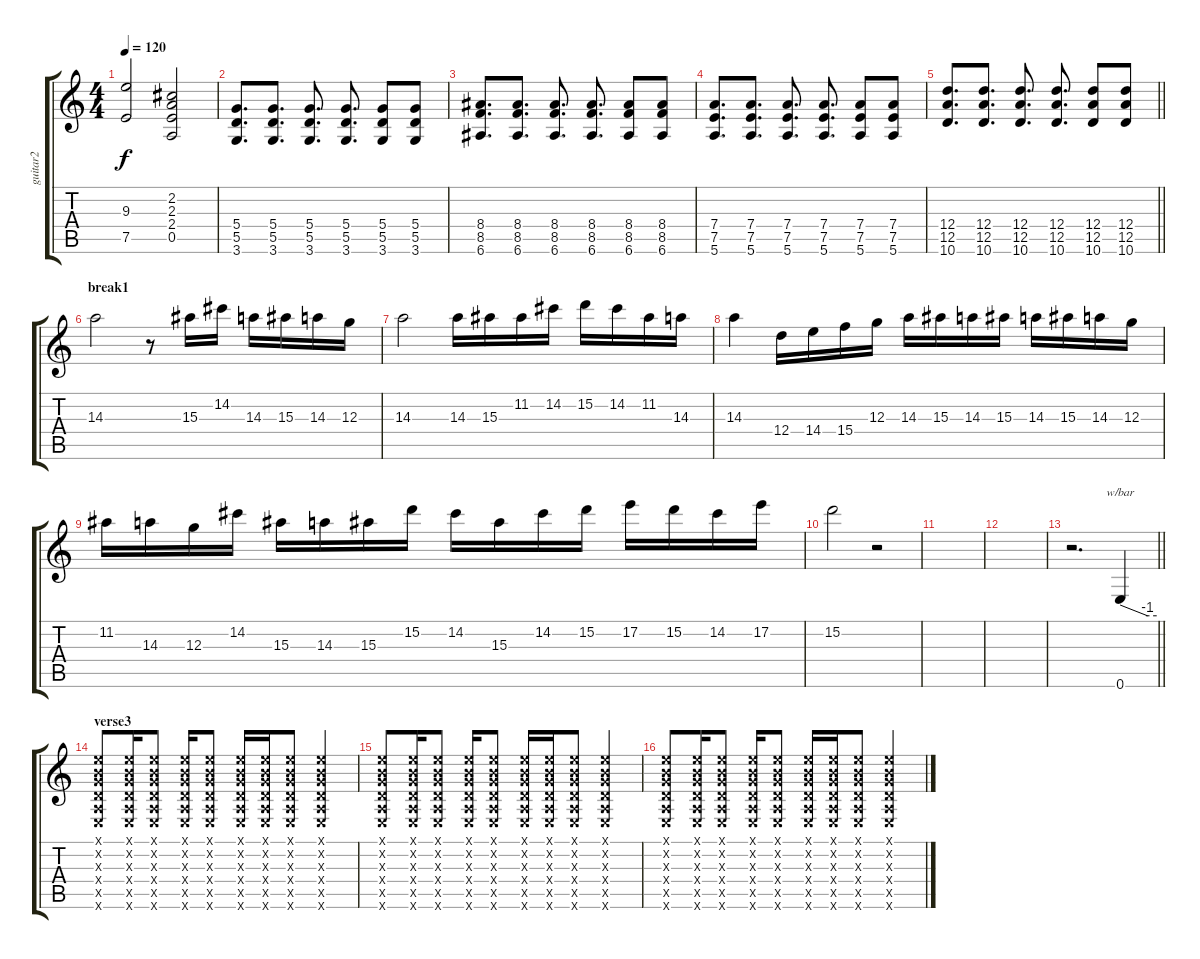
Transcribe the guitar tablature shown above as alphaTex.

\track ("guitar2" "guitar2") {instrument overdrivenguitar}
\staff {score tabs}
\tuning (E4 B3 G3 D3 A2 E2) {hide}
\ts (4 4)
\tempo 120
\clef g2
\ks c
(9.3 7.5).2{dy f} (2.2 2.3 2.4 0.5).2 |
(5.4 5.5 3.6).8{d} (5.4 5.5 3.6).8{d} (5.4 5.5 3.6).8{d} (5.4 5.5 3.6).8{d} (5.4 5.5 3.6).8 (5.4 5.5 3.6).8 |
(8.4 8.5 6.6).8{d} (8.4 8.5 6.6).8{d} (8.4 8.5 6.6).8{d} (8.4 8.5 6.6).8{d} (8.4 8.5 6.6).8 (8.4 8.5 6.6).8 |
(7.4 7.5 5.6).8{d} (7.4 7.5 5.6).8{d} (7.4 7.5 5.6).8{d} (7.4 7.5 5.6).8{d} (7.4 7.5 5.6).8 (7.4 7.5 5.6).8 |
\barLineRight lightlight
(12.4 12.5 10.6).8{d} (12.4 12.5 10.6).8{d} (12.4 12.5 10.6).8{d} (12.4 12.5 10.6).8{d} (12.4 12.5 10.6).8 (12.4 12.5 10.6).8 |
\section ("" "break1")
14.3.2 r.8 15.3.16 14.2.16 14.3.16 15.3.16 14.3.16 12.3.16 |
14.3.2 14.3.16 15.3.16 11.2.16 14.2.16 15.2.16 14.2.16 11.2.16 14.3.16 |
14.3.4 12.4.16 14.4.16 15.4.16 12.3.16 14.3.16 15.3.16 14.3.16 15.3.16 14.3.16 15.3.16 14.3.16 12.3.16 |
11.2.16 14.3.16 12.3.16 14.2.16 15.3.16 14.3.16 15.3.16 15.2.16 14.2.16 15.3.16 14.2.16 15.2.16 17.2.16 15.2.16 14.2.16 17.2.16 |
15.2.2 r.2 |
|
|
\barLineRight lightlight
r.2{d} 0.6.4{tbe (custom default 0 0 45 -4 60 -4)} |
\section ("" "verse3")
(0.1{x} 0.2{x} 0.3{x} 0.4{x} 0.5{x} 0.6{x}).8 (0.1{x} 0.2{x} 0.3{x} 0.4{x} 0.5{x} 0.6{x}).16 (0.1{x} 0.2{x} 0.3{x} 0.4{x} 0.5{x} 0.6{x}).8 (0.1{x} 0.2{x} 0.3{x} 0.4{x} 0.5{x} 0.6{x}).16 (0.1{x} 0.2{x} 0.3{x} 0.4{x} 0.5{x} 0.6{x}).8 (0.1{x} 0.2{x} 0.3{x} 0.4{x} 0.5{x} 0.6{x}).16 (0.1{x} 0.2{x} 0.3{x} 0.4{x} 0.5{x} 0.6{x}).16 (0.1{x} 0.2{x} 0.3{x} 0.4{x} 0.5{x} 0.6{x}).8 (0.1{x} 0.2{x} 0.3{x} 0.4{x} 0.5{x} 0.6{x}).4 |
(0.1{x} 0.2{x} 0.3{x} 0.4{x} 0.5{x} 0.6{x}).8 (0.1{x} 0.2{x} 0.3{x} 0.4{x} 0.5{x} 0.6{x}).16 (0.1{x} 0.2{x} 0.3{x} 0.4{x} 0.5{x} 0.6{x}).8 (0.1{x} 0.2{x} 0.3{x} 0.4{x} 0.5{x} 0.6{x}).16 (0.1{x} 0.2{x} 0.3{x} 0.4{x} 0.5{x} 0.6{x}).8 (0.1{x} 0.2{x} 0.3{x} 0.4{x} 0.5{x} 0.6{x}).16 (0.1{x} 0.2{x} 0.3{x} 0.4{x} 0.5{x} 0.6{x}).16 (0.1{x} 0.2{x} 0.3{x} 0.4{x} 0.5{x} 0.6{x}).8 (0.1{x} 0.2{x} 0.3{x} 0.4{x} 0.5{x} 0.6{x}).4 |
(0.1{x} 0.2{x} 0.3{x} 0.4{x} 0.5{x} 0.6{x}).8 (0.1{x} 0.2{x} 0.3{x} 0.4{x} 0.5{x} 0.6{x}).16 (0.1{x} 0.2{x} 0.3{x} 0.4{x} 0.5{x} 0.6{x}).8 (0.1{x} 0.2{x} 0.3{x} 0.4{x} 0.5{x} 0.6{x}).16 (0.1{x} 0.2{x} 0.3{x} 0.4{x} 0.5{x} 0.6{x}).8 (0.1{x} 0.2{x} 0.3{x} 0.4{x} 0.5{x} 0.6{x}).16 (0.1{x} 0.2{x} 0.3{x} 0.4{x} 0.5{x} 0.6{x}).16 (0.1{x} 0.2{x} 0.3{x} 0.4{x} 0.5{x} 0.6{x}).8 (0.1{x} 0.2{x} 0.3{x} 0.4{x} 0.5{x} 0.6{x}).4
